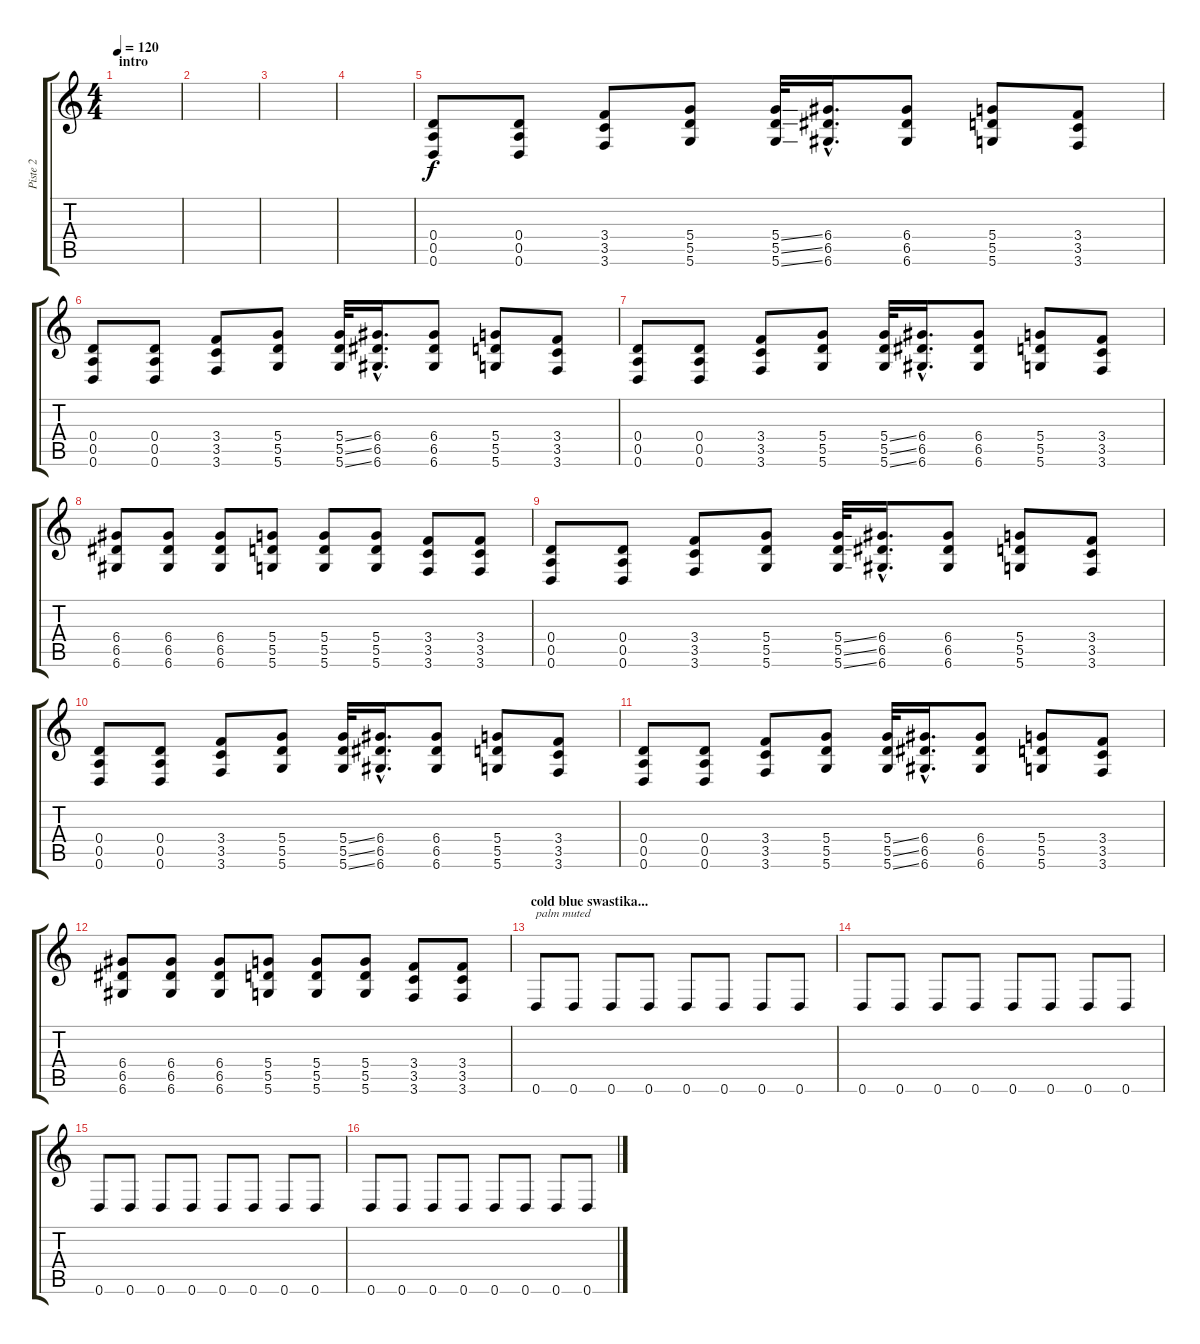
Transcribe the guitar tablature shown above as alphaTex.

\track ("Piste 2" "Piste 2") {instrument overdrivenguitar}
\staff {score tabs}
\tuning (E4 B3 G3 D3 A2 D2) {hide}
\ts (4 4)
\section ("" "intro")
\tempo 120
\clef g2
\ks c
|
|
|
|
(0.4 0.5 0.6).8 (0.4 0.5 0.6).8 (3.4 3.5 3.6).8 (5.4 5.5 5.6).8 (5.4{ss} 5.5{ss} 5.6{ss}).32 (6.4{hac} 6.5{hac} 6.6{hac}).16{d} (6.4 6.5 6.6).8 (5.4 5.5 5.6).8 (3.4 3.5 3.6).8 |
(0.4 0.5 0.6).8 (0.4 0.5 0.6).8 (3.4 3.5 3.6).8 (5.4 5.5 5.6).8 (5.4{ss} 5.5{ss} 5.6{ss}).32 (6.4{hac} 6.5{hac} 6.6{hac}).16{d} (6.4 6.5 6.6).8 (5.4 5.5 5.6).8 (3.4 3.5 3.6).8 |
(0.4 0.5 0.6).8 (0.4 0.5 0.6).8 (3.4 3.5 3.6).8 (5.4 5.5 5.6).8 (5.4{ss} 5.5{ss} 5.6{ss}).32 (6.4{hac} 6.5{hac} 6.6{hac}).16{d} (6.4 6.5 6.6).8 (5.4 5.5 5.6).8 (3.4 3.5 3.6).8 |
(6.4 6.5 6.6).8 (6.4 6.5 6.6).8 (6.4 6.5 6.6).8 (5.4 5.5 5.6).8 (5.4 5.5 5.6).8 (5.4 5.5 5.6).8 (3.4 3.5 3.6).8 (3.4 3.5 3.6).8 |
(0.4 0.5 0.6).8 (0.4 0.5 0.6).8 (3.4 3.5 3.6).8 (5.4 5.5 5.6).8 (5.4{ss} 5.5{ss} 5.6{ss}).32 (6.4{hac} 6.5{hac} 6.6{hac}).16{d} (6.4 6.5 6.6).8 (5.4 5.5 5.6).8 (3.4 3.5 3.6).8 |
(0.4 0.5 0.6).8 (0.4 0.5 0.6).8 (3.4 3.5 3.6).8 (5.4 5.5 5.6).8 (5.4{ss} 5.5{ss} 5.6{ss}).32 (6.4{hac} 6.5{hac} 6.6{hac}).16{d} (6.4 6.5 6.6).8 (5.4 5.5 5.6).8 (3.4 3.5 3.6).8 |
(0.4 0.5 0.6).8 (0.4 0.5 0.6).8 (3.4 3.5 3.6).8 (5.4 5.5 5.6).8 (5.4{ss} 5.5{ss} 5.6{ss}).32 (6.4{hac} 6.5{hac} 6.6{hac}).16{d} (6.4 6.5 6.6).8 (5.4 5.5 5.6).8 (3.4 3.5 3.6).8 |
(6.4 6.5 6.6).8 (6.4 6.5 6.6).8 (6.4 6.5 6.6).8 (5.4 5.5 5.6).8 (5.4 5.5 5.6).8 (5.4 5.5 5.6).8 (3.4 3.5 3.6).8 (3.4 3.5 3.6).8 |
\section ("" "cold blue swastika...")
0.6.8{txt "palm muted"} 0.6.8 0.6.8 0.6.8 0.6.8 0.6.8 0.6.8 0.6.8 |
0.6.8 0.6.8 0.6.8 0.6.8 0.6.8 0.6.8 0.6.8 0.6.8 |
0.6.8 0.6.8 0.6.8 0.6.8 0.6.8 0.6.8 0.6.8 0.6.8 |
0.6.8 0.6.8 0.6.8 0.6.8 0.6.8 0.6.8 0.6.8 0.6.8
